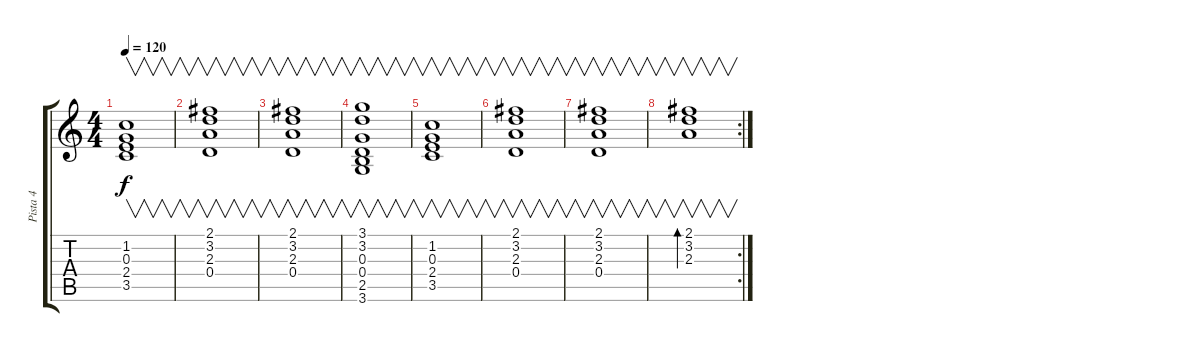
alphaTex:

\track ("Pista 4" "Pista 4") {instrument acousticbass}
\staff {score tabs}
\tuning (E4 B3 G3 D3 A2 E2) {hide}
\ts (4 4)
\tempo 120
\clef g2
\ks c
(1.2 0.3 2.4 3.5).1{v dy f} |
(2.1 3.2 2.3 0.4).1{v} |
(2.1 3.2 2.3 0.4).1{v} |
(3.1 3.2 0.3 0.4 2.5 3.6).1{v} |
(1.2 0.3 2.4 3.5).1{v} |
(2.1 3.2 2.3 0.4).1{v} |
(2.1 3.2 2.3 0.4).1{v} |
\rc 2
(2.1 3.2 2.3).1{v bd 240}
